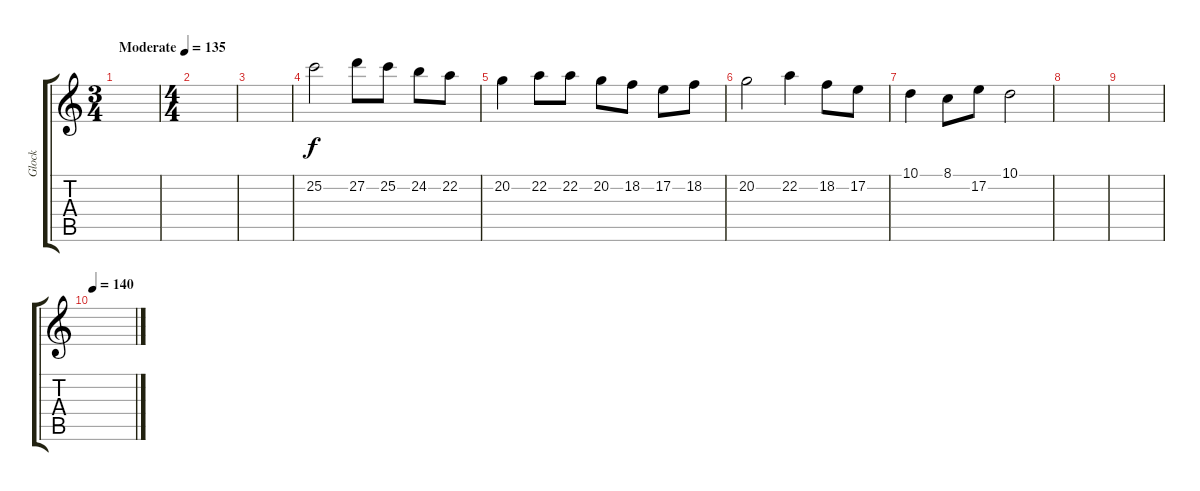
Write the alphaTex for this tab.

\track ("Glock" "Glock") {instrument glockenspiel}
\staff {score tabs}
\tuning (E4 B3 G3 D3 A2 E2) {hide}
\ts (3 4)
\tempo (135 "Moderate")
\clef g2
\ks c
|
\ts (4 4)
|
|
25.2.2 27.2.8 25.2.8 24.2.8 22.2.8 |
20.2.4 22.2.8 22.2.8 20.2.8 18.2.8 17.2.8 18.2.8 |
20.2.2 22.2.4 18.2.8 17.2.8 |
10.1.4 8.1.8 17.2.8 10.1.2 |
|
|
\tempo 140
